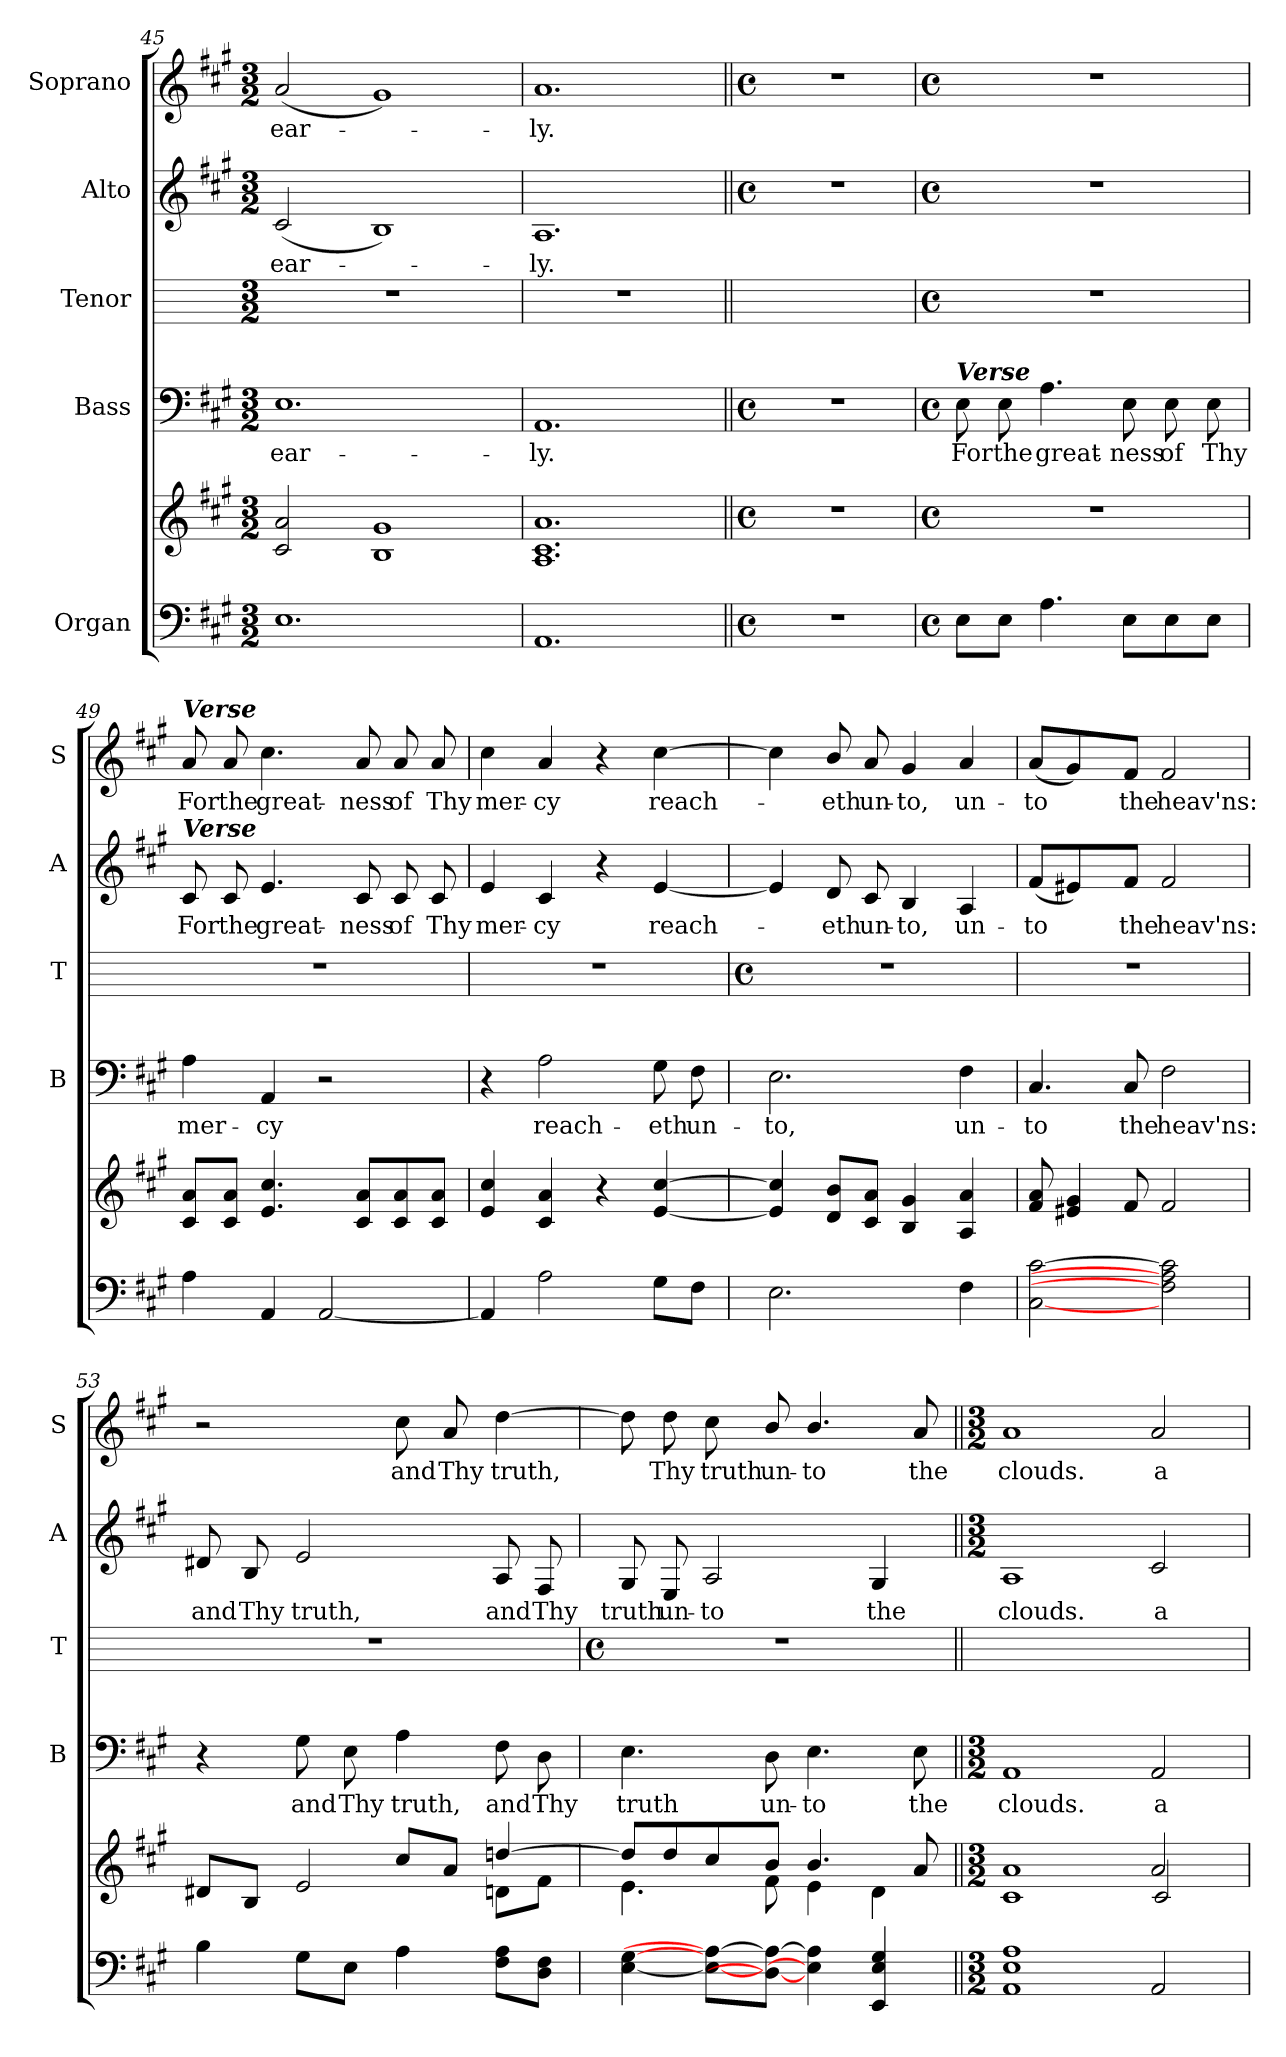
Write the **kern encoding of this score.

**kern	**kern	**kern	**text	**kern	**kern	**text	**kern	**text
*part5	*part5	*part4	*part4	*part3	*part2	*part2	*part1	*part1
*staff6	*staff5	*staff4	*staff4	*staff3	*staff2	*staff2	*staff1	*staff1
*I"Organ	*	*I"Bass	*	*I"Tenor	*I"Alto	*	*I"Soprano	*
*	*	*I'B	*	*I'T	*I'A	*	*I'S	*
*clefF4	*clefG2	*clefF4	*	*	*clefG2	*	*clefG2	*
*k[f#c#g#]	*k[f#c#g#]	*k[f#c#g#]	*	*	*k[f#c#g#]	*	*k[f#c#g#]	*
*A:	*A:	*A:	*	*	*A:	*	*A:	*
*M3/2	*M3/2	*M3/2	*	*M3/2	*M3/2	*	*M3/2	*
=45	=45	=45	=45	=45	=45	=45	=45	=45
*	*^	*	*	*	*	*	*	*
!	!	!LO:N:vis=1	!	!LO:LY:b	!	!	!LO:LY:b	!	!LO:LY:b
1.E	2c#/ 2a/	1.ryy	1.E	ear-	1.r	(<2c#	ear-	(<2a	ear-
.	1B/ 1g#/	.	.	.	.	1B)	.	1g#)	.
=46	=46	=46	=46	=46	=46	=46	=46	=46	=46
!	!	!LO:N:vis=1	!	!LO:LY:b	!	!	!LO:LY:b	!	!LO:LY:b
1.AA	1.A/ 1.c#/ 1.a/	1.ryy	1.AA	-ly.	1.r	1.A	ly.	1.a	ly.
*	*v	*v	*	*	*	*	*	*	*
=47||	=47||	=47||	=47||	=47||	=47||	=47||	=47||	=47||
*M4/4	*M4/4	*M4/4	*	*	*M4/4	*	*M4/4	*
*met(c)	*met(c)	*met(c)	*	*	*met(c)	*	*met(c)	*
1r	1r	1r	.	1ryy	1r	.	1r	.
!!LO:LB:g=z
=48	=48	=48	=48	=48	=48	=48	=48	=48
*M4/4	*M4/4	*M4/4	*	*M4/4	*M4/4	*	*M4/4	*
*met(c)	*met(c)	*met(c)	*	*met(c)	*met(c)	*	*met(c)	*
!	!	!LO:TX:a:Bi:t=Verse	!	!	!	!	!	!
!	!	!	!LO:LY:b	!	!	!	!	!
8EL	1r	8E	For	1r	1r	.	1r	.
!	!	!	!LO:LY:b	!	!	!	!	!
8EJ	.	8E	the	.	.	.	.	.
!	!	!	!LO:LY:b	!	!	!	!	!
4.A	.	4.A	great-	.	.	.	.	.
!	!	!	!LO:LY:b	!	!	!	!	!
8EL	.	8E	-ness	.	.	.	.	.
!	!	!	!LO:LY:b	!	!	!	!	!
8E	.	8E	of	.	.	.	.	.
!	!	!	!LO:LY:b	!	!	!	!	!
8EJ	.	8E	Thy	.	.	.	.	.
=49	=49	=49	=49	=49	=49	=49	=49	=49
!	!	!	!	!	!	!	!LO:TX:a:Bi:t=Verse	!
!	!	!	!	!	!LO:TX:a:Bi:t=Verse	!	!	!
!	!	!	!LO:LY:b	!	!	!LO:LY:b	!	!LO:LY:b
4A	8c# 8aL	4A	mer-	1r	8c#	For	8a	For
!	!	!	!	!	!	!LO:LY:b	!	!LO:LY:b
.	8c# 8aJ	.	.	.	8c#	the	8a	the
!	!	!	!LO:LY:b	!	!	!LO:LY:b	!	!LO:LY:b
4AA	4.e 4.cc#	4AA	-cy	.	4.e	great-	4.cc#	great-
[2AA	.	2r	.	.	.	.	.	.
!	!	!	!	!	!	!LO:LY:b	!	!LO:LY:b
.	8c# 8aL	.	.	.	8c#	-ness	8a	-ness
!	!	!	!	!	!	!LO:LY:b	!	!LO:LY:b
.	8c# 8a	.	.	.	8c#	of	8a	of
!	!	!	!	!	!	!LO:LY:b	!	!LO:LY:b
.	8c# 8aJ	.	.	.	8c#	Thy	8a	Thy
=50	=50	=50	=50	=50	=50	=50	=50	=50
!	!	!	!	!	!	!LO:LY:b	!	!LO:LY:b
4AA]	4e 4cc#	4r	.	1r	4e	mer-	4cc#	mer-
!	!	!	!LO:LY:b	!	!	!LO:LY:b	!	!LO:LY:b
2A	4c# 4a	2A	reach-	.	4c#	-cy	4a	-cy
.	4r	.	.	.	4r	.	4r	.
!	!	!	!LO:LY:b	!	!	!LO:LY:b	!	!LO:LY:b
8G#L	[4e [4cc#	8G#	-eth	.	[4e	reach-	[4cc#	reach-
!	!	!	!LO:LY:b	!	!	!	!	!
8F#J	.	8F#	un-	.	.	.	.	.
!!LO:LB:g=z
=51	=51	=51	=51	=51	=51	=51	=51	=51
*	*	*	*	*M4/4	*	*	*	*
*	*	*	*	*met(c)	*	*	*	*
*	*^	*	*	*	*	*	*	*
!	!	!	!	!LO:LY:b	!	!	!	!	!
2.E	4e] 4cc#]	1ryy	2.E	-to,	1r	4e]	.	4cc#]	.
!	!	!	!	!	!	!	!LO:LY:b	!	!LO:LY:b
.	8d 8bL	.	.	.	.	8d	eth	8b/	eth
!	!	!	!	!	!	!	!LO:LY:b	!	!LO:LY:b
.	8c# 8aJ	.	.	.	.	8c#	un-	8a	un-
!	!	!	!	!	!	!	!LO:LY:b	!	!LO:LY:b
.	4B 4g#	.	.	.	.	4B	-to,	4g#	-to,
!	!	!	!	!LO:LY:b	!	!	!LO:LY:b	!	!LO:LY:b
4F#	4A 4a	.	4F#	un-	.	4A	un-	4a	un-
=52	=52	=52	=52	=52	=52	=52	=52	=52	=52
!	!	!	!	!LO:LY:b	!	!	!LO:LY:b	!	!LO:LY:b
[2C# [2c#	8f# 8a	1ryy	4.C#	-to	1r	(<8f#L	-to	(<8aL	-to
.	4e#X 4g#	.	.	.	.	4e#X)	.	4g#)	.
!	!	!	!	!LO:LY:b	!	!	!LO:LY:b	!	!LO:LY:b
.	8f#	.	8C#	the	.	8f#J	the	8f#J	the
!	!	!	!	!LO:LY:b	!	!	!LO:LY:b	!	!LO:LY:b
2F#] 2A] 2c#]	2f#	.	2F#	heav'ns:	.	2f#	heav'ns:	2f#	heav'ns:
=53	=53	=53	=53	=53	=53	=53	=53	=53	=53
!	!	!	!	!	!	!	!LO:LY:b	!	!
4B	2ryy	8d#X/L	4r	.	1r	8d#X	and	2r	.
!	!	!	!	!	!	!	!LO:LY:b	!	!
.	.	8B/J	.	.	.	8B	Thy	.	.
!	!	!	!	!LO:LY:b	!	!	!LO:LY:b	!	!
8G#L	.	2e/	8G#	and	.	2e	truth,	.	.
!	!	!	!	!LO:LY:b	!	!	!	!	!
8EJ	.	.	8E	Thy	.	.	.	.	.
!	!	!	!	!LO:LY:b	!	!	!	!	!LO:LY:b
4A	8cc#L	.	4A	truth,	.	.	.	8cc#	and
!	!	!	!	!	!	!	!	!	!LO:LY:b
.	8aJ	.	.	.	.	.	.	8a	Thy
!	!	!	!	!LO:LY:b	!	!	!LO:LY:b	!	!LO:LY:b
8F# 8AL	[4ddn/	8dn\L	8F#	and	.	8A	and	[4dd	truth,
!	!	!	!	!LO:LY:b	!	!	!LO:LY:b	!	!
8D 8F#J	.	8f#\J	8D	Thy	.	8F#	Thy	.	.
!!LO:LB:g=z
=54	=54	=54	=54	=54	=54	=54	=54	=54	=54
*	*	*	*	*	*M4/4	*	*	*	*
*	*	*	*	*	*met(c)	*	*	*	*
!	!	!	!	!LO:LY:b	!	!	!LO:LY:b	!	!
[4E [4G#	8dd/L]	4.e\	4.E	truth	1r	8G#	truth	8dd]	.
!	!	!	!	!	!	!	!LO:LY:b	!	!LO:LY:b
.	8dd/	.	.	.	.	8E	un-	8dd	Thy
!	!	!	!	!	!	!	!LO:LY:b	!	!LO:LY:b
8E_ 8A_L	8cc#/	.	.	.	.	2A	-to	8cc#	truth
!	!	!	!	!LO:LY:b	!	!	!	!	!LO:LY:b
8D_ 8A_J	8b/J	8f#\	8D	un-	.	.	.	8b/	un-
!	!	!	!	!LO:LY:b	!	!	!	!	!LO:LY:b
4E] 4A]	4.b/	4e\	4.E	-to	.	.	.	4.b/	-to
!	!	!	!	!	!	!	!LO:LY:b	!	!
4EE 4E 4G#	.	4d\	.	.	.	4G#	the	.	.
!	!	!	!	!LO:LY:b	!	!	!	!	!LO:LY:b
.	8a	.	8E	the	.	.	.	8a	the
=55||	=55||	=55||	=55||	=55||	=55||	=55||	=55||	=55||	=55||
*M3/2	*M3/2	*	*M3/2	*	*	*M3/2	*	*M3/2	*
!	!	!	!	!LO:LY:b	!	!	!LO:LY:b	!	!LO:LY:b
1AA 1E 1A	1a	1c#	1AA	clouds.	1.r	1A	clouds.	1a	clouds.
!	!	!	!	!LO:LY:b	!	!	!LO:LY:b	!	!LO:LY:b
2AA	2a	2c#/	2AA	a-	.	2c#	a-	2a	a-
*	*v	*v	*	*	*	*	*	*	*
=	=	=	=	=	=	=	=	=
*-	*-	*-	*-	*-	*-	*-	*-	*-
